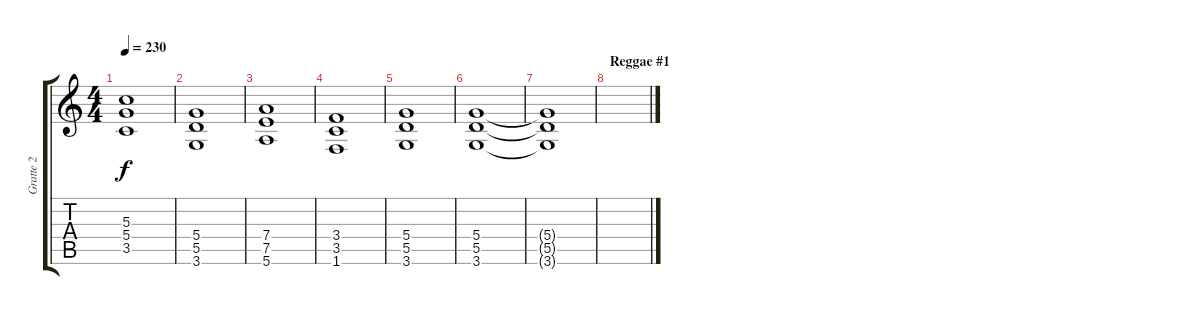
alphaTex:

\track ("Gratte 2" "Gratte 2") {instrument overdrivenguitar}
\staff {score tabs}
\tuning (E4 B3 G3 D3 A2 E2) {hide}
\ts (4 4)
\tempo 230
\clef g2
\ks c
(5.3 5.4 3.5).1{dy f} |
(5.4 5.5 3.6).1 |
(7.4 7.5 5.6).1 |
(3.4 3.5 1.6).1 |
(5.4 5.5 3.6).1 |
(5.4 5.5 3.6).1 |
(5.4{t} 5.5{t} 3.6{t}).1 |
\section ("" "Reggae #1")
